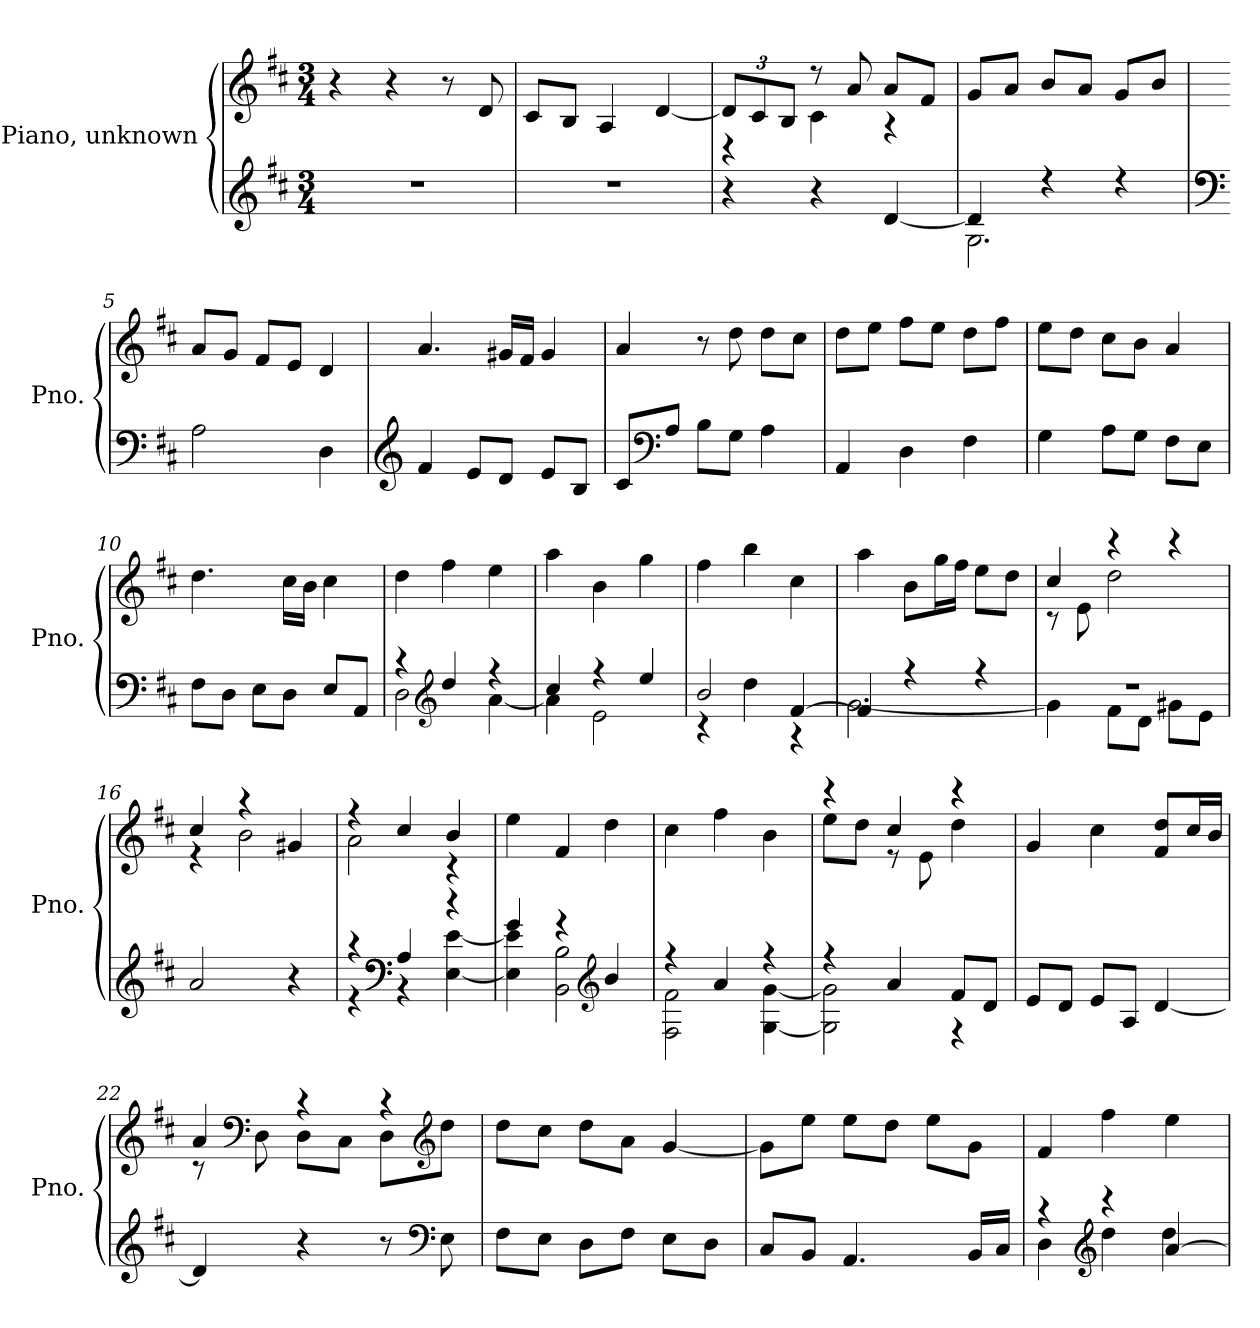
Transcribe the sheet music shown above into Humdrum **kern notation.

**kern	**kern
*part1	*part1
*staff2	*staff1
*I"Piano, unknown	*
*I'Pno.	*
*clefG2	*clefG2
*k[f#c#]	*k[f#c#]
*M3/4	*M3/4
*MM110	*MM110
=1	=1
2.r	4r
.	4r
.	8r
.	8d/
=2	=2
2.r	8c#/L
.	8B/J
.	4A/
.	[4d/
=3	=3
*	*Xbrackettup
*	*^
4r	12d/L]	4r
.	12c#/	.
.	12B/J	.
4r	8r	4c#\
.	8a/	.
[4d/	8a/L	4r
.	8f#/J	.
*	*v	*v
=4	=4
*^	*
4d/]	2.G\	8g/L
.	.	8a/J
4r	.	8b/L
.	.	8a/J
4r	.	8g/L
.	.	8b/J
*v	*v	*
=5	=5
*clefF4	*
2A\	8a/L
.	8g/J
.	8f#/L
.	8e/J
4D\	4d/
=6	=6
*clefG2	*
4f#/	4.a/
8e/L	.
8d/J	16g#X/LL
.	16f#/JJ
8e/L	4g#/
8B/J	.
!!LO:LB:g=z
=7	=7
8c#/L	4a/
*clefF4	*
8A/J	.
8B\L	8r
8G\J	8dd\
4A\	8dd\L
.	8cc#\J
=8	=8
4AA/	8dd\L
.	8ee\J
4D\	8ff#\L
.	8ee\J
4F#\	8dd\L
.	8ff#\J
=9	=9
4G\	8ee\L
.	8dd\J
8A\L	8cc#\L
8G\J	8b\J
8F#\L	4a/
8E\J	.
=10	=10
8F#\L	4.dd\
8D\J	.
8E\L	.
8D\J	16cc#\LL
.	16b\JJ
8E/L	4cc#\
8AA/J	.
=11	=11
*^	*
4r	2D\	4dd\
*clefG2	*	*
4dd/	.	4ff#\
4r	[4a\	4ee\
=12	=12	=12
4cc#/	4a\]	4aa\
4r	2e\	4b\
4ee/	.	4gg\
=13	=13	=13
2b/	4r	4ff#\
.	4dd\	4bb\
[4f#/	4r	4cc#\
!!LO:LB:g=z
=14	=14	=14
4f#/]	[2.g\	4aa\
4r	.	8b\L
.	.	16gg\L
.	.	16ff#\JJ
4r	.	8ee\L
.	.	8dd\J
=15	=15	=15
*	*	*^
2.r	4g\]	4cc#/	8r
.	.	.	8e\
.	8f#\L	4r	2dd\
.	8d\J	.	.
.	8g#X\L	4r	.
.	8e\J	.	.
*v	*v	*	*
=16	=16	=16
2a/	4cc#/	4r
.	4r	2b\
4r	4g#X/	.
=17	=17	=17
*^	*	*
4r	4r	4r	2a\
*clefF4	*	*	*
4A/	4r	4cc#/	.
4r	[4E\ [4e\	4b/	4r
*	*	*v	*v
=18	=18	=18
4g/	4E\] 4e\]	4ee\
4r	2BB\ 2B\	4f#/
*clefG2	*	*
4b/	.	4dd\
=19	=19	=19
4r	2F#\ 2f#\	4cc#\
4a/	.	4ff#\
4r	[4G\ [4g\	4b\
=20	=20	=20
*	*	*^
4r	2G\] 2g\]	4r	8ee\L
.	.	.	8dd\J
4a/	.	4cc#/	8r
.	.	.	8e\
8f#/L	4r	4r	4dd\
8d/J	.	.	.
*v	*v	*	*
*	*v	*v
!!LO:LB:g=z
=21	=21
8e/L	4g/
8d/J	.
8e/L	4cc#\
8A/J	.
[4d/	8f#/ 8dd/L
.	16cc#/L
.	16b/JJ
=22	=22
*	*^
4d/]	4a/	8r
*	*clefF4	*
.	.	8D\
4r	4r	8D\L
.	.	8C#\J
8r	4r	8D\L
*clefF4	*clefG2	*
8E\	.	8dd\J
*	*v	*v
=23	=23
8F#\L	8dd\L
8E\J	8cc#\J
8D\L	8dd\L
8F#\J	8a\J
8E\L	[4g/
8D\J	.
=24	=24
8C#/L	8g\L]
8BB/J	8ee\J
4.AA/	8ee\L
.	8dd\J
.	8ee\L
16BB/LL	8g\J
16C#/JJ	.
=25	=25
*^	*
4r	4D\	4f#/
*clefG2	*	*
4r	4dd\	4ff#\
[4a/	4dd\	4ee\
*v	*v	*
=	=
*-	*-
